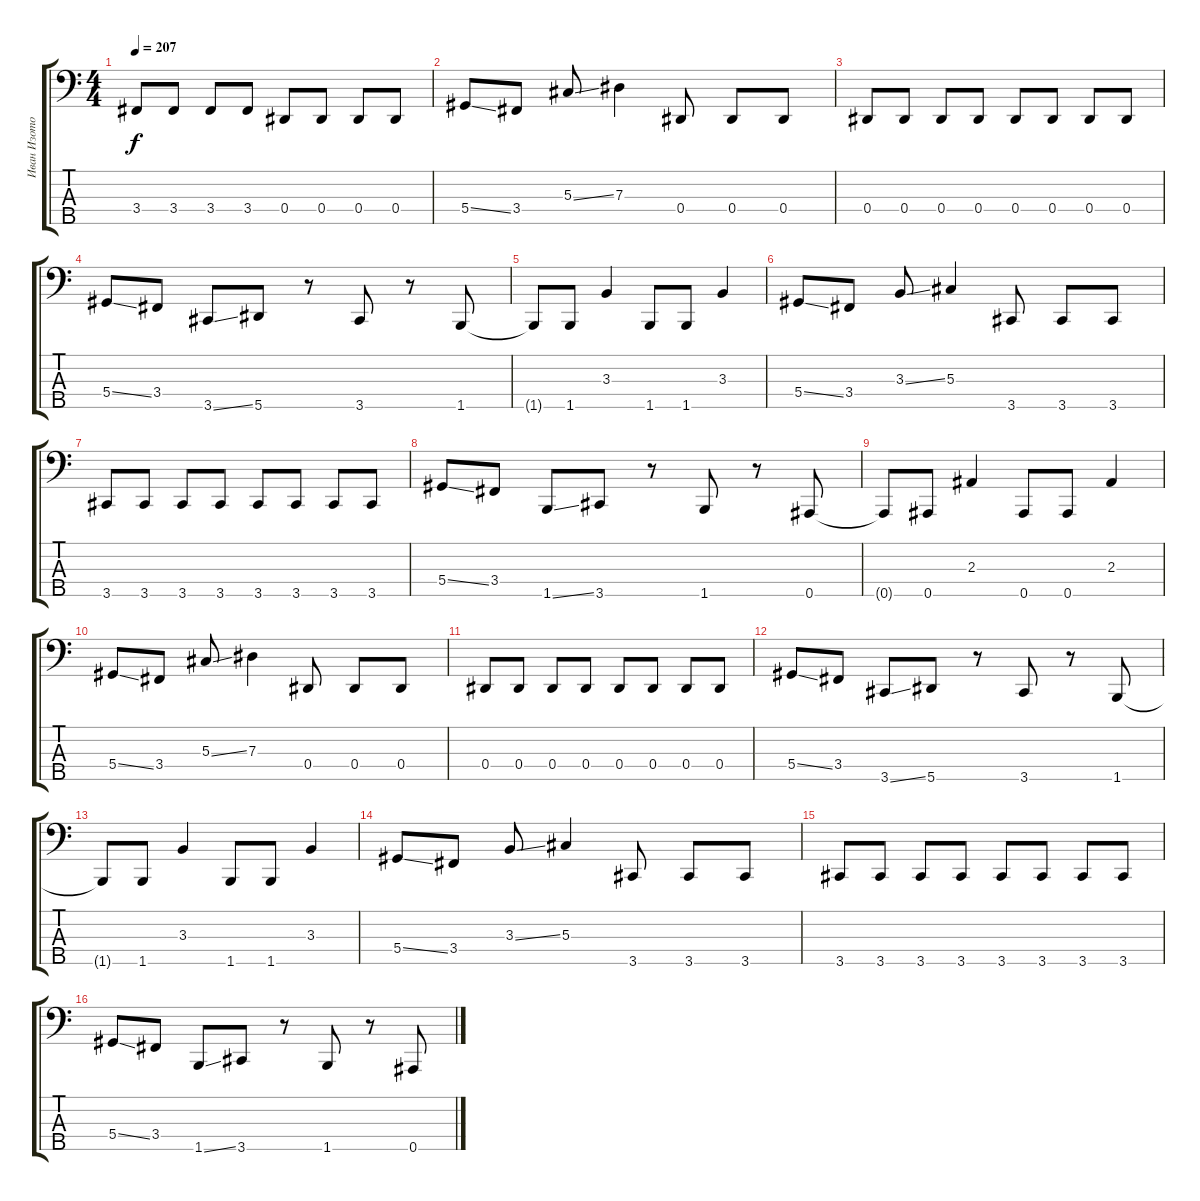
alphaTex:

\track ("Иван Изотов" "Иван Изото") {instrument electricbasspick}
\staff {score tabs}
\tuning (Gb2 Db2 Ab1 Eb1 Bb0) {hide}
\ts (4 4)
\tempo 207
\clef f4
\ks c
3.4.8{dy f} 3.4.8 3.4.8 3.4.8 0.4.8 0.4.8 0.4.8 0.4.8 |
5.4{ss}.8 3.4.8 5.3{ss}.8 7.3.4 0.4.8 0.4.8 0.4.8 |
0.4.8 0.4.8 0.4.8 0.4.8 0.4.8 0.4.8 0.4.8 0.4.8 |
5.4{ss}.8 3.4.8 3.5{ss}.8 5.5.8 r.8 3.5.8 r.8 1.5.8 |
1.5{t}.8 1.5.8 3.3.4 1.5.8 1.5.8 3.3.4 |
5.4{ss}.8 3.4.8 3.3{ss}.8 5.3.4 3.5.8 3.5.8 3.5.8 |
3.5.8 3.5.8 3.5.8 3.5.8 3.5.8 3.5.8 3.5.8 3.5.8 |
5.4{ss}.8 3.4.8 1.5{ss}.8 3.5.8 r.8 1.5.8 r.8 0.5.8 |
0.5{t}.8 0.5.8 2.3.4 0.5.8 0.5.8 2.3.4 |
5.4{ss}.8 3.4.8 5.3{ss}.8 7.3.4 0.4.8 0.4.8 0.4.8 |
0.4.8 0.4.8 0.4.8 0.4.8 0.4.8 0.4.8 0.4.8 0.4.8 |
5.4{ss}.8 3.4.8 3.5{ss}.8 5.5.8 r.8 3.5.8 r.8 1.5.8 |
1.5{t}.8 1.5.8 3.3.4 1.5.8 1.5.8 3.3.4 |
5.4{ss}.8 3.4.8 3.3{ss}.8 5.3.4 3.5.8 3.5.8 3.5.8 |
3.5.8 3.5.8 3.5.8 3.5.8 3.5.8 3.5.8 3.5.8 3.5.8 |
5.4{ss}.8 3.4.8 1.5{ss}.8 3.5.8 r.8 1.5.8 r.8 0.5.8
